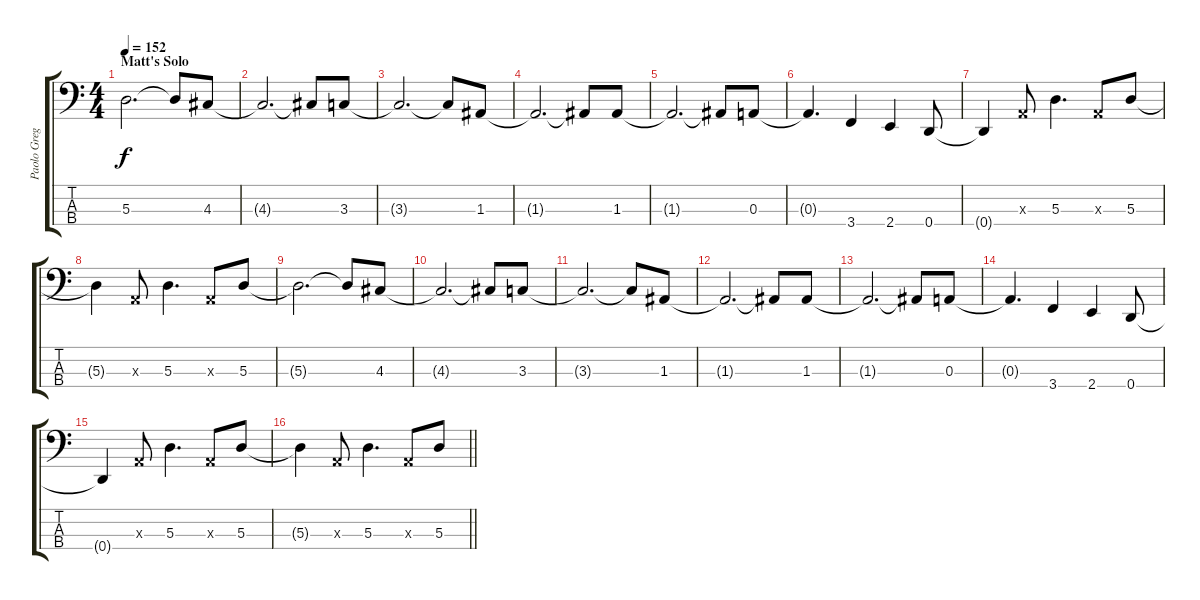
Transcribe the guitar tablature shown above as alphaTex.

\track ("Paolo Gregoletto" "Paolo Greg") {instrument electricbasspick}
\staff {score tabs}
\tuning (G2 D2 A1 D1) {hide}
\ts (4 4)
\section ("" "Matt's Solo")
\tempo 152
\clef f4
\ks c
5.3{t}.2{d dy f} 5.3{t}.8 4.3.8 |
4.3{t}.2{d} 4.3{t}.8 3.3.8 |
3.3{t}.2{d} 3.3{t}.8 1.3.8 |
1.3{t}.2{d} 1.3{t}.8 1.3.8 |
1.3{t}.2{d} 1.3{t}.8 0.3.8 |
0.3{t}.4{d} 3.4.4 2.4.4 0.4.8 |
0.4{t}.4 0.3{x}.8 5.3.4{d} 0.3{x}.8 5.3.8 |
5.3{t}.4 0.3{x}.8 5.3.4{d} 0.3{x}.8 5.3.8 |
5.3{t}.2{d} 5.3{t}.8 4.3.8 |
4.3{t}.2{d} 4.3{t}.8 3.3.8 |
3.3{t}.2{d} 3.3{t}.8 1.3.8 |
1.3{t}.2{d} 1.3{t}.8 1.3.8 |
1.3{t}.2{d} 1.3{t}.8 0.3.8 |
0.3{t}.4{d} 3.4.4 2.4.4 0.4.8 |
0.4{t}.4 0.3{x}.8 5.3.4{d} 0.3{x}.8 5.3.8 |
\barLineRight lightlight
5.3{t}.4 0.3{x}.8 5.3.4{d} 0.3{x}.8 5.3.8
